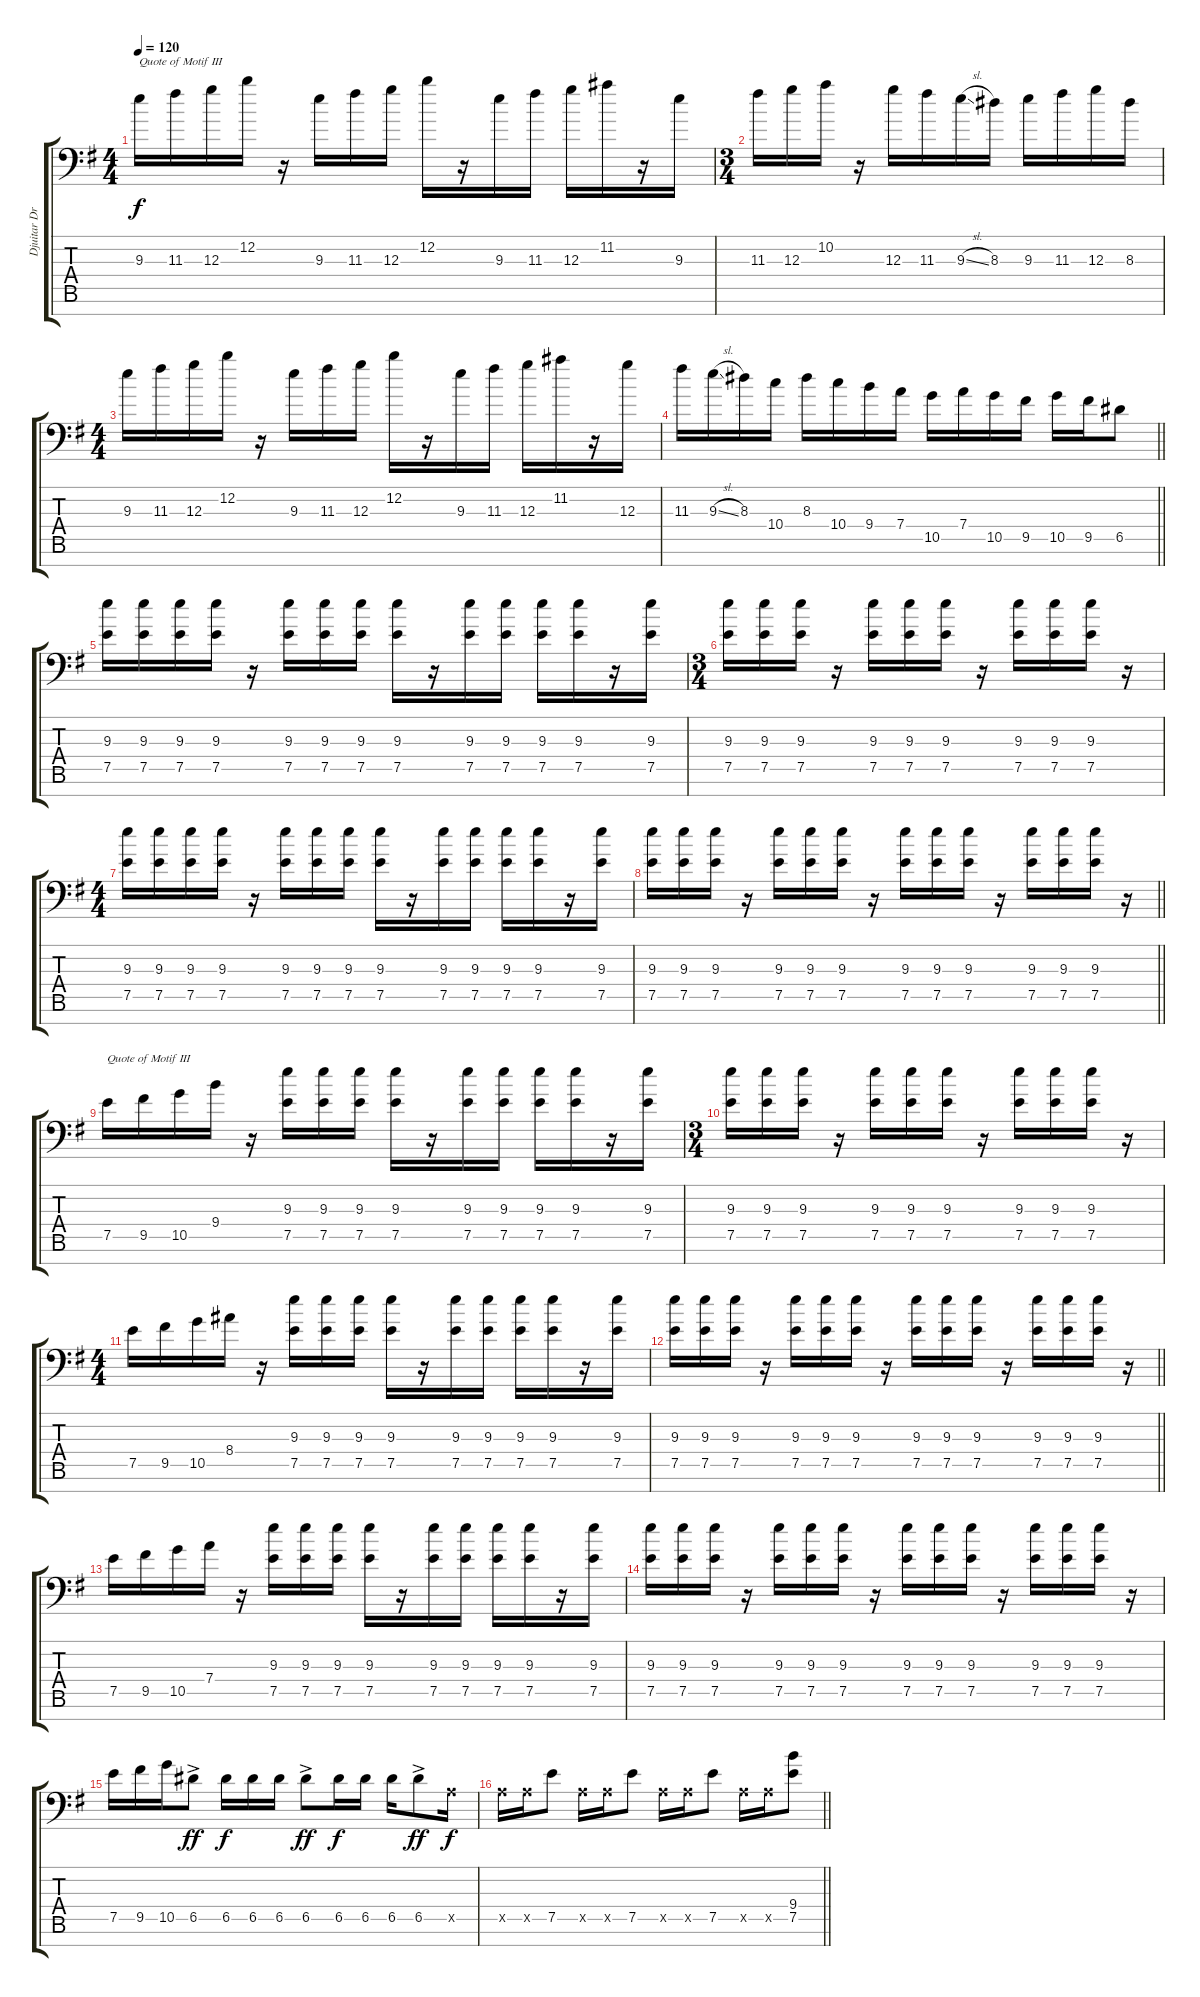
\track ("Djuitar Dropped A" "Djuitar Dr") {instrument distortionguitar}
\staff {score tabs}
\tuning (E4 B3 G3 D3 A2 E2 A1) {hide}
\ts (4 4)
\tempo 120
\clef f4
\ks eminor
9.3.16{txt "Quote of Motif III" dy f} 11.3.16 12.3.16 12.2.16 r.16 9.3.16 11.3.16 12.3.16 12.2.16 r.16 9.3.16 11.3.16 12.3.16 11.2.16 r.16 9.3.16 |
\ts (3 4)
11.3.16 12.3.16 10.2.16 r.16 12.3.16 11.3.16 9.3{sl}.16 8.3.16 9.3.16 11.3.16 12.3.16 8.3.16 |
\ts (4 4)
9.3.16 11.3.16 12.3.16 12.2.16 r.16 9.3.16 11.3.16 12.3.16 12.2.16 r.16 9.3.16 11.3.16 12.3.16 11.2.16 r.16 12.3.16 |
\barLineRight lightlight
11.3.16 9.3{sl}.16 8.3.16 10.4.16 8.3.16 10.4.16 9.4.16 7.4.16 10.5.16 7.4.16 10.5.16 9.5.16 10.5.16 9.5.16 6.5.8 |
\section ("" "")
(9.3 7.5).16 (9.3 7.5).16 (9.3 7.5).16 (9.3 7.5).16 r.16 (9.3 7.5).16 (9.3 7.5).16 (9.3 7.5).16 (9.3 7.5).16 r.16 (9.3 7.5).16 (9.3 7.5).16 (9.3 7.5).16 (9.3 7.5).16 r.16 (9.3 7.5).16 |
\ts (3 4)
(9.3 7.5).16 (9.3 7.5).16 (9.3 7.5).16 r.16 (9.3 7.5).16 (9.3 7.5).16 (9.3 7.5).16 r.16 (9.3 7.5).16 (9.3 7.5).16 (9.3 7.5).16 r.16 |
\ts (4 4)
(9.3 7.5).16 (9.3 7.5).16 (9.3 7.5).16 (9.3 7.5).16 r.16 (9.3 7.5).16 (9.3 7.5).16 (9.3 7.5).16 (9.3 7.5).16 r.16 (9.3 7.5).16 (9.3 7.5).16 (9.3 7.5).16 (9.3 7.5).16 r.16 (9.3 7.5).16 |
\barLineRight lightlight
(9.3 7.5).16 (9.3 7.5).16 (9.3 7.5).16 r.16 (9.3 7.5).16 (9.3 7.5).16 (9.3 7.5).16 r.16 (9.3 7.5).16 (9.3 7.5).16 (9.3 7.5).16 r.16 (9.3 7.5).16 (9.3 7.5).16 (9.3 7.5).16 r.16 |
7.5.16{txt "Quote of Motif III"} 9.5.16 10.5.16 9.4.16 r.16 (9.3 7.5).16 (9.3 7.5).16 (9.3 7.5).16 (9.3 7.5).16 r.16 (9.3 7.5).16 (9.3 7.5).16 (9.3 7.5).16 (9.3 7.5).16 r.16 (9.3 7.5).16 |
\ts (3 4)
(9.3 7.5).16 (9.3 7.5).16 (9.3 7.5).16 r.16 (9.3 7.5).16 (9.3 7.5).16 (9.3 7.5).16 r.16 (9.3 7.5).16 (9.3 7.5).16 (9.3 7.5).16 r.16 |
\ts (4 4)
7.5.16 9.5.16 10.5.16 8.4.16 r.16 (9.3 7.5).16 (9.3 7.5).16 (9.3 7.5).16 (9.3 7.5).16 r.16 (9.3 7.5).16 (9.3 7.5).16 (9.3 7.5).16 (9.3 7.5).16 r.16 (9.3 7.5).16 |
\barLineRight lightlight
(9.3 7.5).16 (9.3 7.5).16 (9.3 7.5).16 r.16 (9.3 7.5).16 (9.3 7.5).16 (9.3 7.5).16 r.16 (9.3 7.5).16 (9.3 7.5).16 (9.3 7.5).16 r.16 (9.3 7.5).16 (9.3 7.5).16 (9.3 7.5).16 r.16 |
7.5.16 9.5.16 10.5.16 7.4.16 r.16 (9.3 7.5).16 (9.3 7.5).16 (9.3 7.5).16 (9.3 7.5).16 r.16 (9.3 7.5).16 (9.3 7.5).16 (9.3 7.5).16 (9.3 7.5).16 r.16 (9.3 7.5).16 |
(9.3 7.5).16 (9.3 7.5).16 (9.3 7.5).16 r.16 (9.3 7.5).16 (9.3 7.5).16 (9.3 7.5).16 r.16 (9.3 7.5).16 (9.3 7.5).16 (9.3 7.5).16 r.16 (9.3 7.5).16 (9.3 7.5).16 (9.3 7.5).16 r.16 |
7.5.16 9.5.16 10.5.16 6.5{ac}.8{dy ff} 6.5.16{dy f} 6.5.16 6.5.16 6.5{ac}.8{dy ff} 6.5.16{dy f} 6.5.16 6.5.16 6.5{ac}.8{dy ff} 0.5{x}.16{dy f} |
\barLineRight lightlight
0.5{x}.16 0.5{x}.16 7.5.8 0.5{x}.16 0.5{x}.16 7.5.8 0.5{x}.16 0.5{x}.16 7.5.8 0.5{x}.16 0.5{x}.16 (9.4 7.5).8
